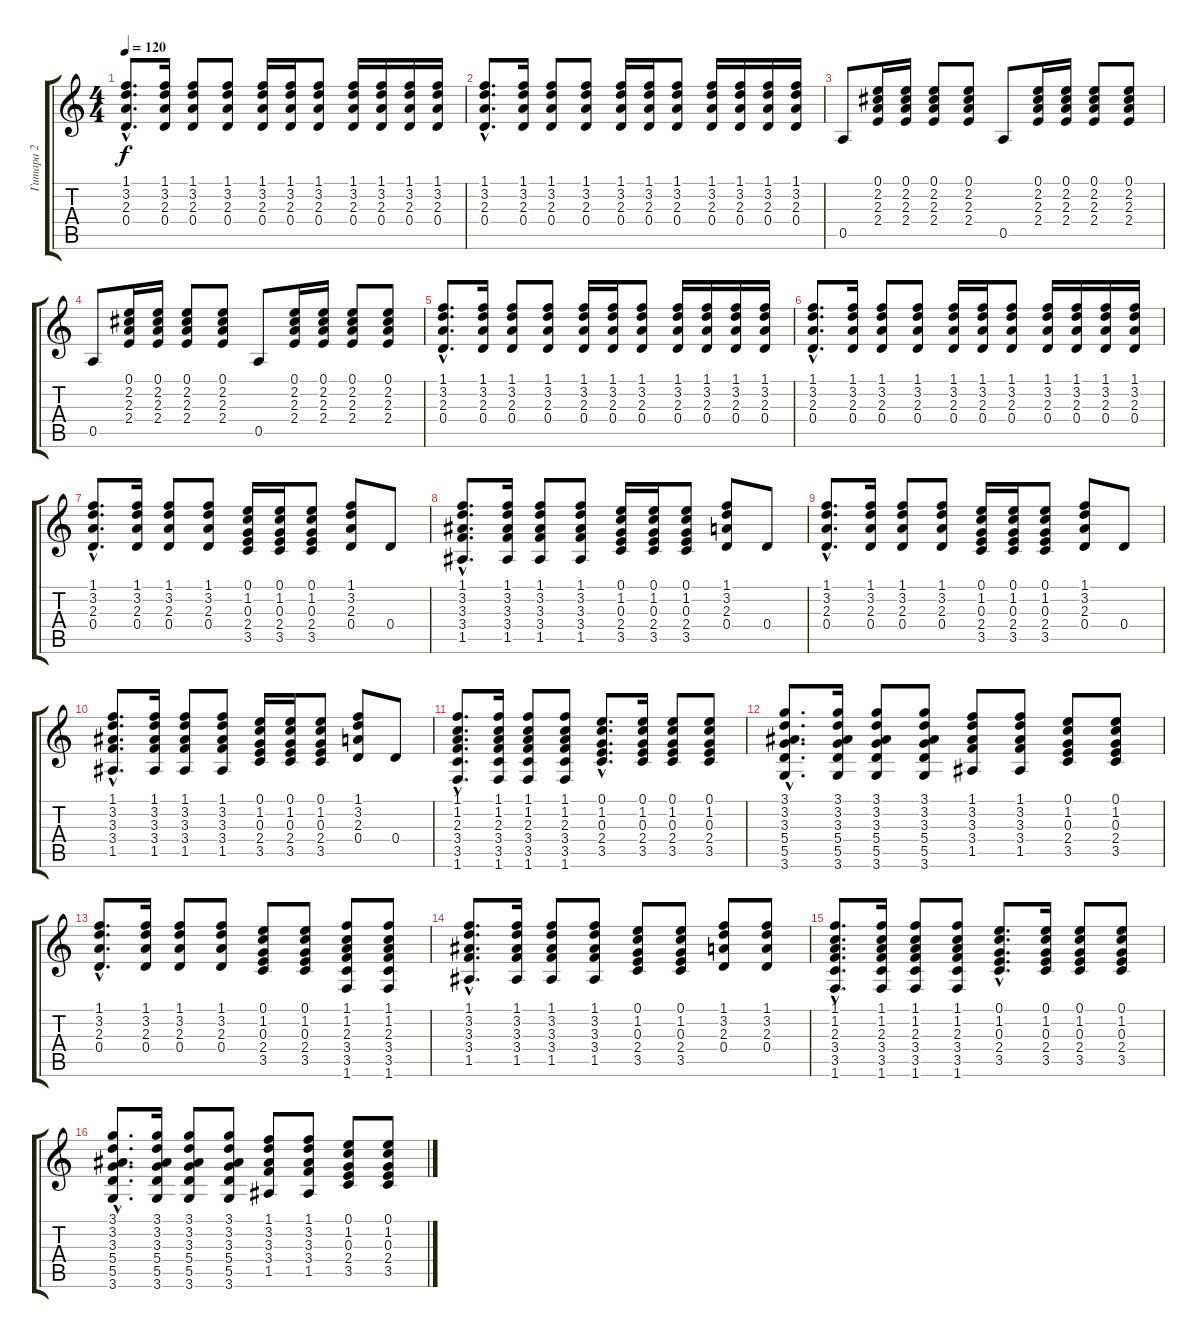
\track ("Гитара 2" "Гитара 2") {instrument acousticguitarnylon}
\staff {score tabs}
\tuning (E4 B3 G3 D3 A2 E2) {hide}
\ts (4 4)
\tempo 120
\clef g2
\ks c
(1.1{hac} 3.2{hac} 2.3{hac} 0.4{hac}).8{d dy f} (1.1 3.2 2.3 0.4).16 (1.1 3.2 2.3 0.4).8 (1.1 3.2 2.3 0.4).8 (1.1 3.2 2.3 0.4).16 (1.1 3.2 2.3 0.4).16 (1.1 3.2 2.3 0.4).8 (1.1 3.2 2.3 0.4).16 (1.1 3.2 2.3 0.4).16 (1.1 3.2 2.3 0.4).16 (1.1 3.2 2.3 0.4).16 |
(1.1{hac} 3.2{hac} 2.3{hac} 0.4{hac}).8{d} (1.1 3.2 2.3 0.4).16 (1.1 3.2 2.3 0.4).8 (1.1 3.2 2.3 0.4).8 (1.1 3.2 2.3 0.4).16 (1.1 3.2 2.3 0.4).16 (1.1 3.2 2.3 0.4).8 (1.1 3.2 2.3 0.4).16 (1.1 3.2 2.3 0.4).16 (1.1 3.2 2.3 0.4).16 (1.1 3.2 2.3 0.4).16 |
0.5.8 (0.1 2.2 2.3 2.4).16 (0.1 2.2 2.3 2.4).16 (0.1 2.2 2.3 2.4).8 (0.1 2.2 2.3 2.4).8 0.5.8 (0.1 2.2 2.3 2.4).16 (0.1 2.2 2.3 2.4).16 (0.1 2.2 2.3 2.4).8 (0.1 2.2 2.3 2.4).8 |
0.5.8 (0.1 2.2 2.3 2.4).16 (0.1 2.2 2.3 2.4).16 (0.1 2.2 2.3 2.4).8 (0.1 2.2 2.3 2.4).8 0.5.8 (0.1 2.2 2.3 2.4).16 (0.1 2.2 2.3 2.4).16 (0.1 2.2 2.3 2.4).8 (0.1 2.2 2.3 2.4).8 |
(1.1{hac} 3.2{hac} 2.3{hac} 0.4{hac}).8{d} (1.1 3.2 2.3 0.4).16 (1.1 3.2 2.3 0.4).8 (1.1 3.2 2.3 0.4).8 (1.1 3.2 2.3 0.4).16 (1.1 3.2 2.3 0.4).16 (1.1 3.2 2.3 0.4).8 (1.1 3.2 2.3 0.4).16 (1.1 3.2 2.3 0.4).16 (1.1 3.2 2.3 0.4).16 (1.1 3.2 2.3 0.4).16 |
(1.1{hac} 3.2{hac} 2.3{hac} 0.4{hac}).8{d} (1.1 3.2 2.3 0.4).16 (1.1 3.2 2.3 0.4).8 (1.1 3.2 2.3 0.4).8 (1.1 3.2 2.3 0.4).16 (1.1 3.2 2.3 0.4).16 (1.1 3.2 2.3 0.4).8 (1.1 3.2 2.3 0.4).16 (1.1 3.2 2.3 0.4).16 (1.1 3.2 2.3 0.4).16 (1.1 3.2 2.3 0.4).16 |
(1.1{hac} 3.2{hac} 2.3{hac} 0.4{hac}).8{d} (1.1 3.2 2.3 0.4).16 (1.1 3.2 2.3 0.4).8 (1.1 3.2 2.3 0.4).8 (0.1 1.2 0.3 2.4 3.5).16 (0.1 1.2 0.3 2.4 3.5).16 (0.1 1.2 0.3 2.4 3.5).8 (1.1 3.2 2.3 0.4).8 0.4.8 |
(1.1{hac} 3.2{hac} 3.3{hac} 3.4{hac} 1.5{hac}).8{d} (1.1 3.2 3.3 3.4 1.5).16 (1.1 3.2 3.3 3.4 1.5).8 (1.1 3.2 3.3 3.4 1.5).8 (0.1 1.2 0.3 2.4 3.5).16 (0.1 1.2 0.3 2.4 3.5).16 (0.1 1.2 0.3 2.4 3.5).8 (1.1 3.2 2.3 0.4).8 0.4.8 |
(1.1{hac} 3.2{hac} 2.3{hac} 0.4{hac}).8{d} (1.1 3.2 2.3 0.4).16 (1.1 3.2 2.3 0.4).8 (1.1 3.2 2.3 0.4).8 (0.1 1.2 0.3 2.4 3.5).16 (0.1 1.2 0.3 2.4 3.5).16 (0.1 1.2 0.3 2.4 3.5).8 (1.1 3.2 2.3 0.4).8 0.4.8 |
(1.1{hac} 3.2{hac} 3.3{hac} 3.4{hac} 1.5{hac}).8{d} (1.1 3.2 3.3 3.4 1.5).16 (1.1 3.2 3.3 3.4 1.5).8 (1.1 3.2 3.3 3.4 1.5).8 (0.1 1.2 0.3 2.4 3.5).16 (0.1 1.2 0.3 2.4 3.5).16 (0.1 1.2 0.3 2.4 3.5).8 (1.1 3.2 2.3 0.4).8 0.4.8 |
(1.1{hac} 1.2{hac} 2.3{hac} 3.4{hac} 3.5{hac} 1.6{hac}).8{d} (1.1 1.2 2.3 3.4 3.5 1.6).16 (1.1 1.2 2.3 3.4 3.5 1.6).8 (1.1 1.2 2.3 3.4 3.5 1.6).8 (0.1{hac} 1.2{hac} 0.3{hac} 2.4{hac} 3.5{hac}).8{d} (0.1 1.2 0.3 2.4 3.5).16 (0.1 1.2 0.3 2.4 3.5).8 (0.1 1.2 0.3 2.4 3.5).8 |
(3.1{hac} 3.2{hac} 3.3{hac} 5.4{hac} 5.5{hac} 3.6{hac}).8{d} (3.1 3.2 3.3 5.4 5.5 3.6).16 (3.1 3.2 3.3 5.4 5.5 3.6).8 (3.1 3.2 3.3 5.4 5.5 3.6).8 (1.1 3.2 3.3 3.4 1.5).8 (1.1 3.2 3.3 3.4 1.5).8 (0.1 1.2 0.3 2.4 3.5).8 (0.1 1.2 0.3 2.4 3.5).8 |
(1.1{hac} 3.2{hac} 2.3{hac} 0.4{hac}).8{d} (1.1 3.2 2.3 0.4).16 (1.1 3.2 2.3 0.4).8 (1.1 3.2 2.3 0.4).8 (0.1 1.2 0.3 2.4 3.5).8 (0.1 1.2 0.3 2.4 3.5).8 (1.1 1.2 2.3 3.4 3.5 1.6).8 (1.1 1.2 2.3 3.4 3.5 1.6).8 |
(1.1{hac} 3.2{hac} 3.3{hac} 3.4{hac} 1.5{hac}).8{d} (1.1 3.2 3.3 3.4 1.5).16 (1.1 3.2 3.3 3.4 1.5).8 (1.1 3.2 3.3 3.4 1.5).8 (0.1 1.2 0.3 2.4 3.5).8 (0.1 1.2 0.3 2.4 3.5).8 (1.1 3.2 2.3 0.4).8 (1.1 3.2 2.3 0.4).8 |
(1.1{hac} 1.2{hac} 2.3{hac} 3.4{hac} 3.5{hac} 1.6{hac}).8{d} (1.1 1.2 2.3 3.4 3.5 1.6).16 (1.1 1.2 2.3 3.4 3.5 1.6).8 (1.1 1.2 2.3 3.4 3.5 1.6).8 (0.1{hac} 1.2{hac} 0.3{hac} 2.4{hac} 3.5{hac}).8{d} (0.1 1.2 0.3 2.4 3.5).16 (0.1 1.2 0.3 2.4 3.5).8 (0.1 1.2 0.3 2.4 3.5).8 |
(3.1{hac} 3.2{hac} 3.3{hac} 5.4{hac} 5.5{hac} 3.6{hac}).8{d} (3.1 3.2 3.3 5.4 5.5 3.6).16 (3.1 3.2 3.3 5.4 5.5 3.6).8 (3.1 3.2 3.3 5.4 5.5 3.6).8 (1.1 3.2 3.3 3.4 1.5).8 (1.1 3.2 3.3 3.4 1.5).8 (0.1 1.2 0.3 2.4 3.5).8 (0.1 1.2 0.3 2.4 3.5).8
